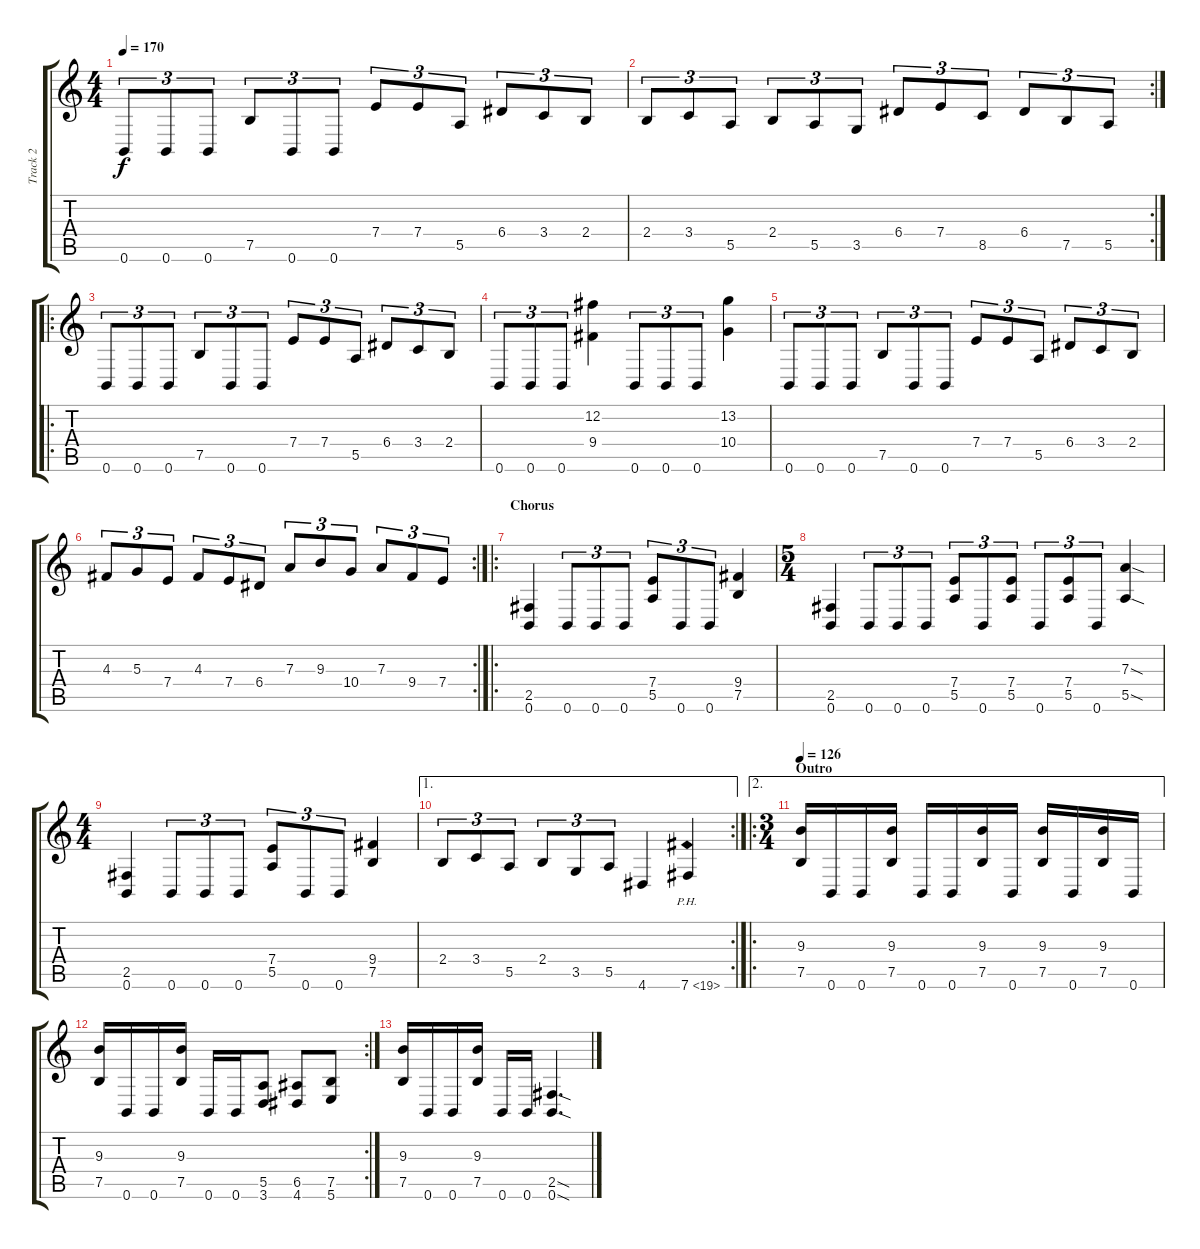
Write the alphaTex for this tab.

\track ("Track 2" "Track 2") {instrument distortionguitar}
\staff {score tabs}
\tuning (B3 Gb3 D3 A2 E2 B1) {hide}
\ts (4 4)
\tempo 170
\clef g2
\ks c
0.6.8{tu (3 2) dy f} 0.6.8{tu (3 2)} 0.6.8{tu (3 2)} 7.5.8{tu (3 2)} 0.6.8{tu (3 2)} 0.6.8{tu (3 2)} 7.4.8{tu (3 2)} 7.4.8{tu (3 2)} 5.5.8{tu (3 2)} 6.4.8{tu (3 2)} 3.4.8{tu (3 2)} 2.4.8{tu (3 2)} |
\rc 2
2.4.8{tu (3 2)} 3.4.8{tu (3 2)} 5.5.8{tu (3 2)} 2.4.8{tu (3 2)} 5.5.8{tu (3 2)} 3.5.8{tu (3 2)} 6.4.8{tu (3 2)} 7.4.8{tu (3 2)} 8.5.8{tu (3 2)} 6.4.8{tu (3 2)} 7.5.8{tu (3 2)} 5.5.8{tu (3 2)} |
\ro
0.6.8{tu (3 2)} 0.6.8{tu (3 2)} 0.6.8{tu (3 2)} 7.5.8{tu (3 2)} 0.6.8{tu (3 2)} 0.6.8{tu (3 2)} 7.4.8{tu (3 2)} 7.4.8{tu (3 2)} 5.5.8{tu (3 2)} 6.4.8{tu (3 2)} 3.4.8{tu (3 2)} 2.4.8{tu (3 2)} |
0.6.8{tu (3 2)} 0.6.8{tu (3 2)} 0.6.8{tu (3 2)} (12.2 9.4).4 0.6.8{tu (3 2)} 0.6.8{tu (3 2)} 0.6.8{tu (3 2)} (13.2 10.4).4 |
0.6.8{tu (3 2)} 0.6.8{tu (3 2)} 0.6.8{tu (3 2)} 7.5.8{tu (3 2)} 0.6.8{tu (3 2)} 0.6.8{tu (3 2)} 7.4.8{tu (3 2)} 7.4.8{tu (3 2)} 5.5.8{tu (3 2)} 6.4.8{tu (3 2)} 3.4.8{tu (3 2)} 2.4.8{tu (3 2)} |
\rc 2
4.3.8{tu (3 2)} 5.3.8{tu (3 2)} 7.4.8{tu (3 2)} 4.3.8{tu (3 2)} 7.4.8{tu (3 2)} 6.4.8{tu (3 2)} 7.3.8{tu (3 2)} 9.3.8{tu (3 2)} 10.4.8{tu (3 2)} 7.3.8{tu (3 2)} 9.4.8{tu (3 2)} 7.4.8{tu (3 2)} |
\ro
\section ("" "Chorus")
(2.5 0.6).4 0.6.8{tu (3 2)} 0.6.8{tu (3 2)} 0.6.8{tu (3 2)} (7.4 5.5).8{tu (3 2)} 0.6.8{tu (3 2)} 0.6.8{tu (3 2)} (9.4 7.5).4 |
\ts (5 4)
(2.5 0.6).4 0.6.8{tu (3 2)} 0.6.8{tu (3 2)} 0.6.8{tu (3 2)} (7.4 5.5).8{tu (3 2)} 0.6.8{tu (3 2)} (7.4 5.5).8{tu (3 2)} 0.6.8{tu (3 2)} (7.4 5.5).8{tu (3 2)} 0.6.8{tu (3 2)} (7.3{sod} 5.5{sod}).4 |
\ts (4 4)
(2.5 0.6).4 0.6.8{tu (3 2)} 0.6.8{tu (3 2)} 0.6.8{tu (3 2)} (7.4 5.5).8{tu (3 2)} 0.6.8{tu (3 2)} 0.6.8{tu (3 2)} (9.4 7.5).4 |
\ae 1
\rc 2
2.4.8{tu (3 2)} 3.4.8{tu (3 2)} 5.5.8{tu (3 2)} 2.4.8{tu (3 2)} 3.5.8{tu (3 2)} 5.5.8{tu (3 2)} 4.6.4 7.6{ph 12}.4 |
\ae 2
\ro
\ts (3 4)
\section ("" "Outro")
\tempo 126
(9.3 7.5).16 0.6.16 0.6.16 (9.3 7.5).16 0.6.16 0.6.16 (9.3 7.5).16 0.6.16 (9.3 7.5).16 0.6.16 (9.3 7.5).16 0.6.16 |
\rc 2
(9.3 7.5).16 0.6.16 0.6.16 (9.3 7.5).16 0.6.16 0.6.16 (5.5 3.6).8 (6.5 4.6).8 (7.5 5.6).8 |
(9.3 7.5).16 0.6.16 0.6.16 (9.3 7.5).16 0.6.16 0.6.16 (2.5{sod} 0.6{sod}).4{d}
